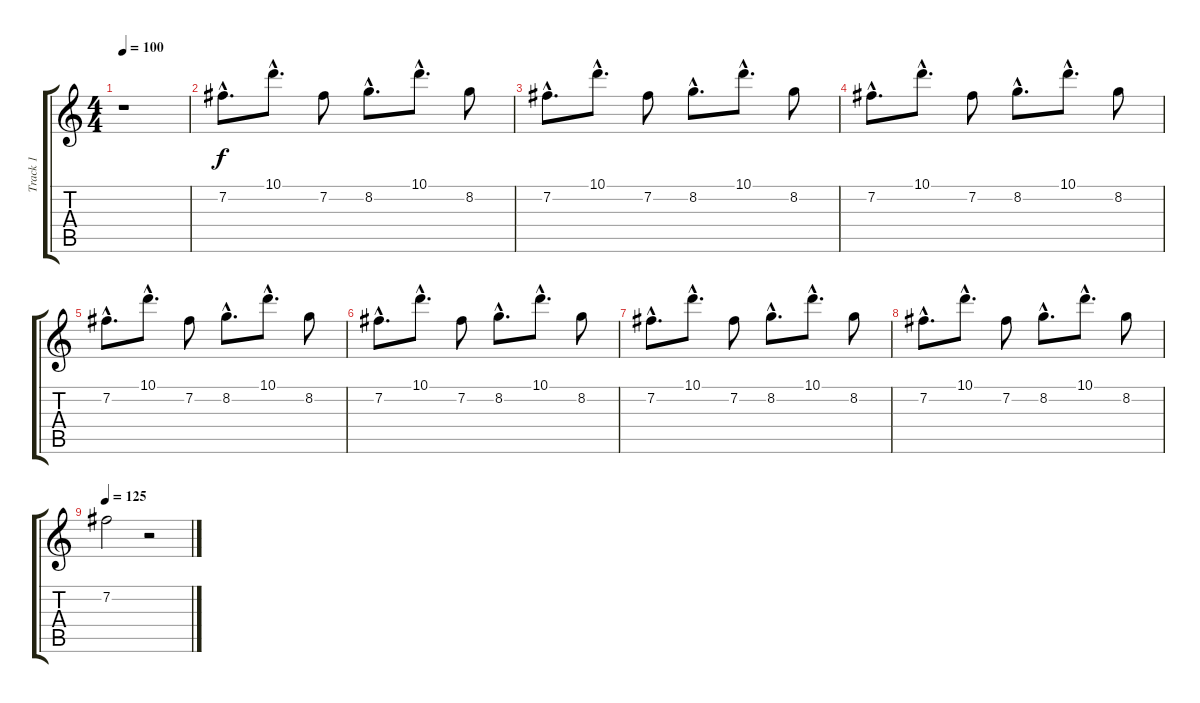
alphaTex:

\track ("Track 1" "Track 1") {instrument electricguitarjazz}
\staff {score tabs}
\tuning (E4 B3 G3 D3 A2 E2) {hide}
\ts (4 4)
\tempo 100
\clef g2
\ks c
r.1{dy f instrument electricguitarjazz} |
7.2{hac}.8{d} 10.1{hac}.8{d} 7.2.8 8.2{hac}.8{d} 10.1{hac}.8{d} 8.2.8 |
7.2{hac}.8{d} 10.1{hac}.8{d} 7.2.8 8.2{hac}.8{d} 10.1{hac}.8{d} 8.2.8 |
7.2{hac}.8{d} 10.1{hac}.8{d} 7.2.8 8.2{hac}.8{d} 10.1{hac}.8{d} 8.2.8 |
7.2{hac}.8{d} 10.1{hac}.8{d} 7.2.8 8.2{hac}.8{d} 10.1{hac}.8{d} 8.2.8 |
7.2{hac}.8{d} 10.1{hac}.8{d} 7.2.8 8.2{hac}.8{d} 10.1{hac}.8{d} 8.2.8 |
7.2{hac}.8{d} 10.1{hac}.8{d} 7.2.8 8.2{hac}.8{d} 10.1{hac}.8{d} 8.2.8 |
7.2{hac}.8{d} 10.1{hac}.8{d} 7.2.8 8.2{hac}.8{d} 10.1{hac}.8{d} 8.2.8 |
\tempo 125
7.2.2 r.2
